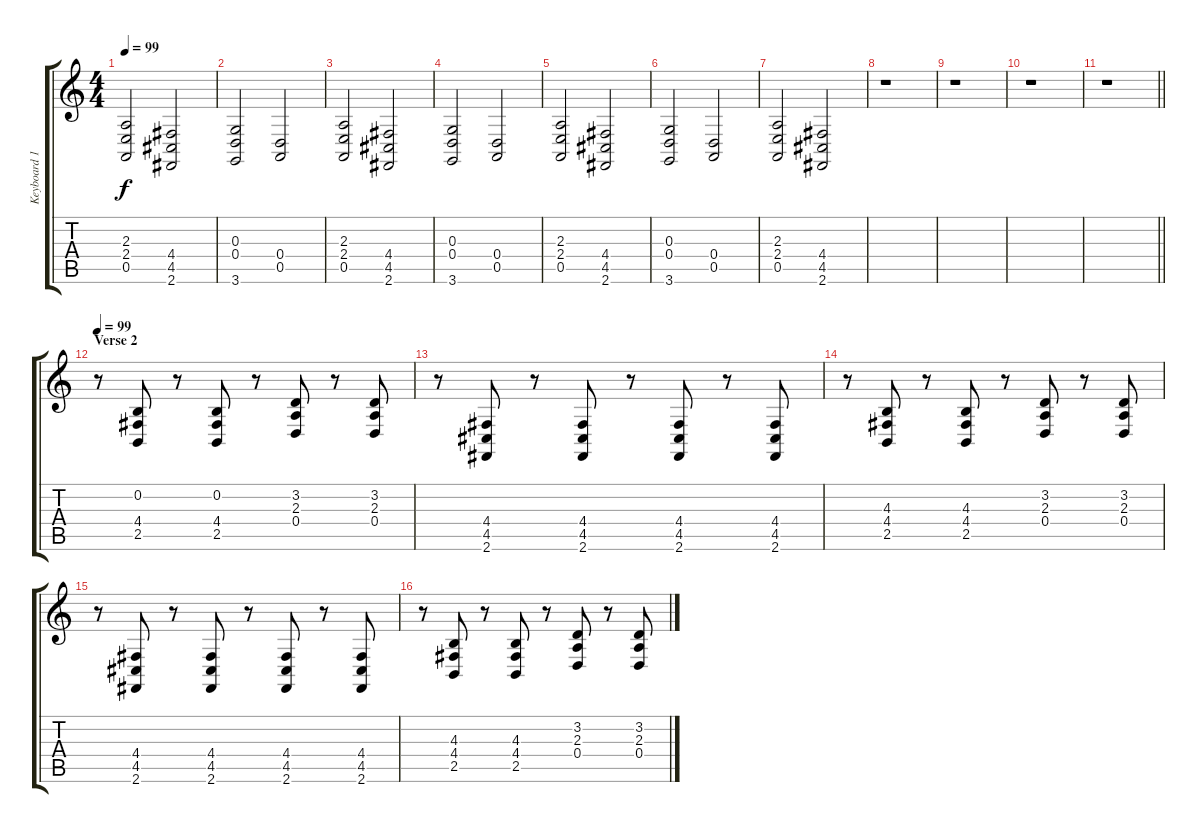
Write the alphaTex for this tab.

\track ("Keyboard 1" "Keyboard 1") {instrument lead2sawtooth}
\staff {score tabs}
\tuning (E4 B3 G3 D3 A2 E2) {hide}
\ts (4 4)
\tempo 99
\clef g2
\ks c
(2.3 2.4 0.5).2{dy f} (4.4 4.5 2.6).2 |
(0.3 0.4 3.6).2 (0.4 0.5).2 |
(2.3 2.4 0.5).2 (4.4 4.5 2.6).2 |
(0.3 0.4 3.6).2 (0.4 0.5).2 |
(2.3 2.4 0.5).2 (4.4 4.5 2.6).2 |
(0.3 0.4 3.6).2 (0.4 0.5).2 |
(2.3 2.4 0.5).2 (4.4 4.5 2.6).2 |
r.1 |
r.1 |
r.1 |
\barLineRight lightlight
r.1 |
\section ("" "Verse 2")
\tempo 99
r.8 (0.2 4.4 2.5).8{volume 12} r.8 (0.2 4.4 2.5).8 r.8 (3.2 2.3 0.4).8 r.8 (3.2 2.3 0.4).8 |
r.8 (4.4 4.5 2.6).8 r.8 (4.4 4.5 2.6).8 r.8 (4.4 4.5 2.6).8 r.8 (4.4 4.5 2.6).8 |
r.8 (4.3 4.4 2.5).8 r.8 (4.3 4.4 2.5).8 r.8 (3.2 2.3 0.4).8 r.8 (3.2 2.3 0.4).8 |
r.8 (4.4 4.5 2.6).8 r.8 (4.4 4.5 2.6).8 r.8 (4.4 4.5 2.6).8 r.8 (4.4 4.5 2.6).8 |
r.8 (4.3 4.4 2.5).8 r.8 (4.3 4.4 2.5).8 r.8 (3.2 2.3 0.4).8 r.8 (3.2 2.3 0.4).8
